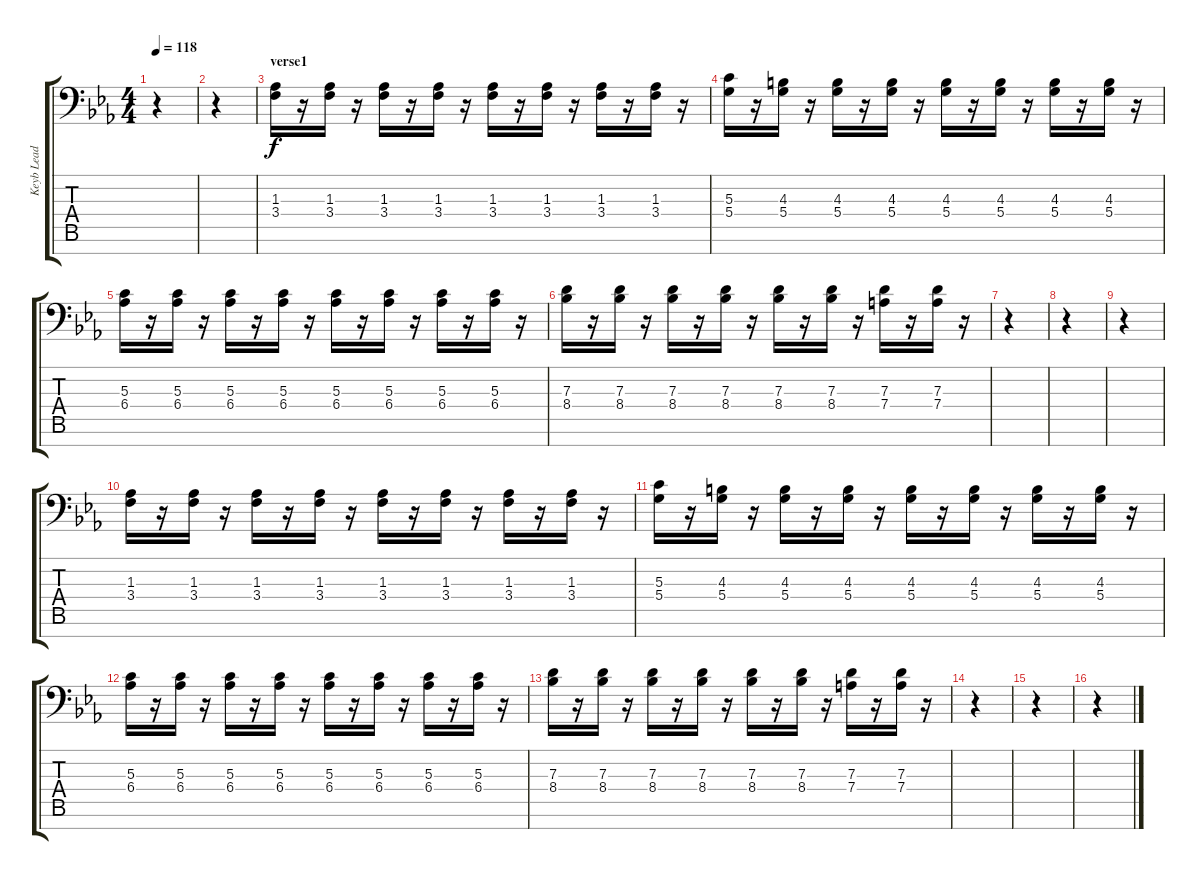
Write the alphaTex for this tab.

\track ("Keyb Lead" "Keyb Lead") {instrument lead8bassandlead}
\staff {score tabs}
\tuning (E4 B3 G3 D3 A2 E2 E1) {hide}
\ts (4 4)
\tempo 118
\clef f4
\ks cminor
r.4{dy f} |
r.4 |
\section ("" "verse1")
(1.3 3.4).16 r.16 (1.3 3.4).16 r.16 (1.3 3.4).16 r.16 (1.3 3.4).16 r.16 (1.3 3.4).16 r.16 (1.3 3.4).16 r.16 (1.3 3.4).16 r.16 (1.3 3.4).16 r.16 |
(5.3 5.4).16 r.16 (4.3 5.4).16 r.16 (4.3 5.4).16 r.16 (4.3 5.4).16 r.16 (4.3 5.4).16 r.16 (4.3 5.4).16 r.16 (4.3 5.4).16 r.16 (4.3 5.4).16 r.16 |
(5.3 6.4).16 r.16 (5.3 6.4).16 r.16 (5.3 6.4).16 r.16 (5.3 6.4).16 r.16 (5.3 6.4).16 r.16 (5.3 6.4).16 r.16 (5.3 6.4).16 r.16 (5.3 6.4).16 r.16 |
(7.3 8.4).16 r.16 (7.3 8.4).16 r.16 (7.3 8.4).16 r.16 (7.3 8.4).16 r.16 (7.3 8.4).16 r.16 (7.3 8.4).16 r.16 (7.3 7.4).16 r.16 (7.3 7.4).16 r.16 |
r.4 |
r.4 |
r.4 |
(1.3 3.4).16 r.16 (1.3 3.4).16 r.16 (1.3 3.4).16 r.16 (1.3 3.4).16 r.16 (1.3 3.4).16 r.16 (1.3 3.4).16 r.16 (1.3 3.4).16 r.16 (1.3 3.4).16 r.16 |
(5.3 5.4).16 r.16 (4.3 5.4).16 r.16 (4.3 5.4).16 r.16 (4.3 5.4).16 r.16 (4.3 5.4).16 r.16 (4.3 5.4).16 r.16 (4.3 5.4).16 r.16 (4.3 5.4).16 r.16 |
(5.3 6.4).16 r.16 (5.3 6.4).16 r.16 (5.3 6.4).16 r.16 (5.3 6.4).16 r.16 (5.3 6.4).16 r.16 (5.3 6.4).16 r.16 (5.3 6.4).16 r.16 (5.3 6.4).16 r.16 |
(7.3 8.4).16 r.16 (7.3 8.4).16 r.16 (7.3 8.4).16 r.16 (7.3 8.4).16 r.16 (7.3 8.4).16 r.16 (7.3 8.4).16 r.16 (7.3 7.4).16 r.16 (7.3 7.4).16 r.16 |
r.4 |
r.4 |
r.4
